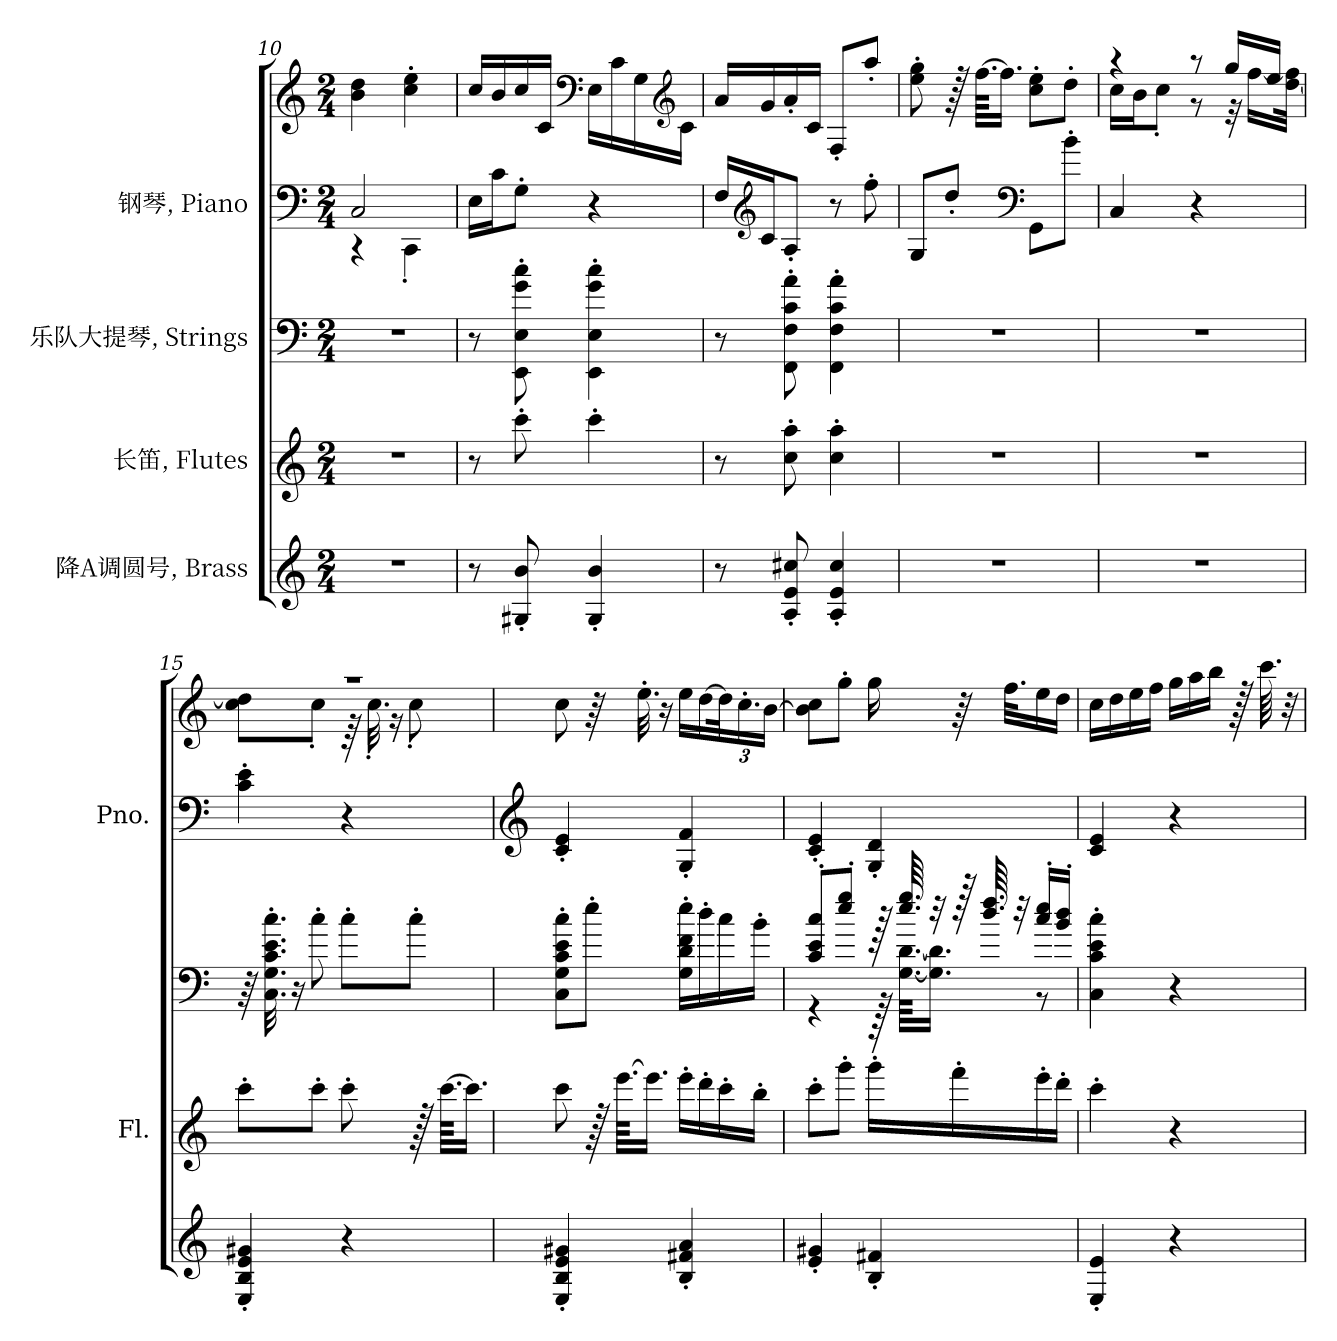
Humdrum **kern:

**kern	**kern	**kern	**kern	**kern
*part4	*part3	*part2	*part1	*part1
*staff5	*staff4	*staff3	*staff2	*staff1
*I"降A调圆号, Brass	*I"长笛, Flutes	*I"乐队大提琴, Strings	*I"钢琴, Piano	*
*	*I'Fl.	*	*I'Pno.	*
*clefG2	*clefG2	*clefF4	*clefF4	*clefG2
*ITrd4c7	*	*	*	*
*k[b-]	*k[]	*k[]	*k[]	*k[]
*M2/4	*M2/4	*M2/4	*M2/4	*M2/4
=10	=10	=10	=10	=10
*	*	*	*^	*
2r	2r	2r	2C/	4r	4b\ 4dd\
.	.	.	.	4CC'\	4cc\' 4ee\'
*	*	*	*v	*v	*
=11	=11	=11	=11	=11
8r	8r	8r	16E\LL	16cc/LL
.	.	.	16c\J	16b/
8C#X/' 8e/'	8ccc'\	8EE\' 8E\' 8g\' 8cc\'	8G'\J	16cc/
.	.	.	.	16c/JJ
*	*	*	*	*clefF4
4C#/' 4e/'	4ccc'\	4EE\' 4E\' 4g\' 4cc\'	4r	16E\LL
.	.	.	.	16c\
.	.	.	.	16G\
*	*	*	*	*clefG2
.	.	.	.	16c\JJ
=12	=12	=12	=12	=12
8r	8r	8r	16F/LL	16a/LL
*	*	*	*clefG2	*
.	.	.	16c/J	16g/
8D/' 8A/' 8f#X/'	8cc\' 8aa\'	8FF\' 8F\' 8c\' 8a\'	8A'/J	16a'/
.	.	.	.	16c/JJ
4D/' 4A/' 4f#/'	4cc\' 4aa\'	4FF\' 4F\' 4c\' 4a\'	8r	8F'/L
.	.	.	8ff'\	8aa'/J
!!LO:LB:g=z
=13	=13	=13	=13	=13
2r	2r	2r	8G/L	8ee\' 8gg\'
.	.	.	8dd'/J	128r
.	.	.	.	[64.ff\KKLL
.	.	.	.	16.ff\JJ]
*	*	*	*clefF4	*
.	.	.	8GG\L	8cc\' 8ee\'L
.	.	.	8b'\J	8dd'\J
=14	=14	=14	=14	=14
*	*	*	*	*^
2r	2r	2r	4C/	4r	16cc\LL
.	.	.	.	.	16b\J
.	.	.	.	.	8cc'\J
.	.	.	4r	8r	8r
.	.	.	.	16gg/LL	32r
.	.	.	.	.	[16ff\LL
.	.	.	.	16ee/JJ	.
.	.	.	.	.	[32dd\ 32ff\]JJk
=15	=15	=15	=15	=15	=15
4AA/' 4E/' 4A/' 4c#X/'	8ccc'\L	64r	4c\' 4e\'	2r	8cc\ 8dd\]L
.	.	32.C\' 32.G\' 32.c\' 32.e\' 32.cc\'	.	.	.
.	.	16r	.	.	.
.	8ccc'\J	8cc'\	.	.	8cc'\J
4r	8ccc'\	8cc'\L	4r	.	64r
.	.	.	.	.	32.cc'\
.	.	.	.	.	16r
.	128r	8cc'\J	.	.	8cc'\
.	[64.ccc\KKLL	.	.	.	.
.	16.ccc\JJ]	.	.	.	.
*	*	*	*	*v	*v
!!LO:PB:g=z
=16	=16	=16	=16	=16
*	*	*	*clefG2	*
4AA/' 4E/' 4A/' 4c#X/'	8ccc\	8C\' 8G\' 8c\' 8e\' 8cc\'L	4c/' 4e/'	8cc\
.	128r	8ee'\J	.	64r
.	[64.eee\KKLL	.	.	.
.	.	.	.	32.ee'\
.	16.eee\JJ]	.	.	.
.	.	.	.	16r
4E/' 4Bn/' 4d/'	16eee'\LL	16G\' 16d\' 16f\' 16ee\'LL	4G/' 4f/'	16ee\LL
.	16ddd'\	16dd'\	.	[16dd\
*	*	*	*	*Xbrackettup
.	16ccc'\	16cc\	.	48dd\K]
.	.	.	.	24.cc'\
.	16bb'\JJ	16b'\JJ	.	.
.	.	.	.	[24b\JJ
=17	=17	=17	=17	=17
*	*	*^	*	*
4A/' 4c#X/'	8ccc'\L	8c/' 8e/' 8cc/'L	4r	4c/' 4e/'	8b\] 8cc\L
.	8ggg'\J	8ee/' 8gg/'J	.	.	8gg'\J
4E/' 4Bn/'	16ggg'\LL	128r	128r	4G/' 4d/'	16gg\
.	.	64.ee/ 64.gg/	[64.G\ [64.d\KKLL	.	.
.	.	32r	16.G\] 16.d\]JJ	.	.
.	16fff'\	128r	.	.	64r
.	.	64.dd/ 64.ff/	.	.	.
.	.	.	.	.	32.ff\KLL
.	.	32r	.	.	.
.	16eee'\	16cc/' 16ee/'LL	8r	.	16ee\
.	16ddd'\JJ	16b/' 16dd/'JJ	.	.	16dd\JJ
*	*	*v	*v	*	*
=18	=18	=18	=18	=18
4AA/' 4A/'	4ccc'\	4C\' 4c\' 4e\' 4cc\'	4c/ 4e/	16cc\LL
.	.	.	.	16dd\
.	.	.	.	16ee\
.	.	.	.	16ff\JJ
4r	4r	4r	4r	16gg\LL
.	.	.	.	16aa\
.	.	.	.	16bb\JJ
.	.	.	.	128r
.	.	.	.	64.ccc\
.	.	.	.	32r
=	=	=	=	=
*-	*-	*-	*-	*-
